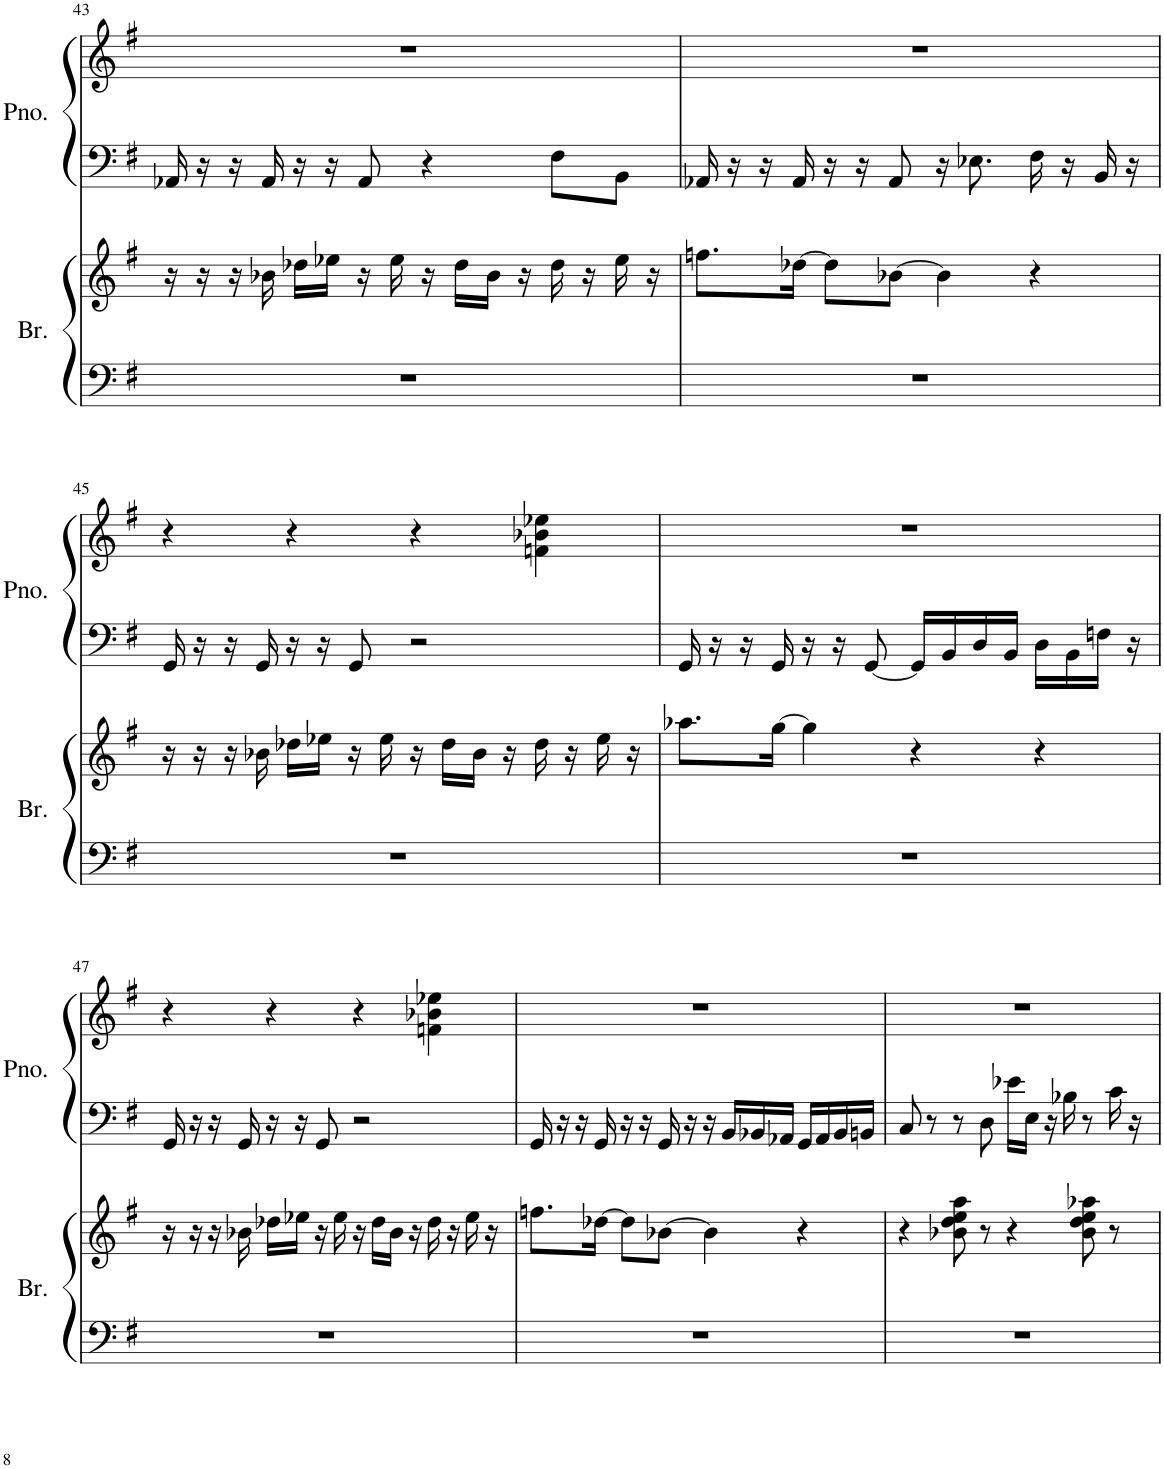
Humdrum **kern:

**kern	**kern	**kern	**kern
*part2	*part2	*part1	*part1
*staff4	*staff3	*staff2	*staff1
*I"Brass	*	*I"Piano	*
*I'Br.	*	*I'Pno.	*
!!LO:PB:g=z
*clefF4	*clefG2	*clefF4	*clefG2
*k[f#]	*k[f#]	*k[f#]	*k[f#]
*M4/4	*M4/4	*M4/4	*M4/4
=43	=43	=43	=43
1r	16r	16AA-X/	1r
.	16r	16r	.
.	16r	16r	.
.	16b-X\	16AA-/	.
.	16dd-X\LL	16r	.
.	16ee-X\JJ	16r	.
.	16r	8AA-/	.
.	16ee-\	.	.
.	16r	4r	.
.	16dd-\LL	.	.
.	16b-\JJ	.	.
.	16r	.	.
.	16dd-\	8F#\L	.
.	16r	.	.
.	16ee-\	8BB\J	.
.	16r	.	.
=44	=44	=44	=44
1r	8.ffn\L	16AA-X/	1r
.	.	16r	.
.	.	16r	.
.	[16dd-X\Jk	16AA-/	.
.	8dd-\L]	16r	.
.	.	16r	.
.	[8b-X\J	8AA-/	.
.	4b-\]	16r	.
.	.	8.E-X\	.
.	4r	16F#\	.
.	.	16r	.
.	.	16BB/	.
.	.	16r	.
!!LO:LB:g=z
=45	=45	=45	=45
1r	16r	16GG/	4r
.	16r	16r	.
.	16r	16r	.
.	16b-X\	16GG/	.
.	16dd-X\LL	16r	4r
.	16ee-X\JJ	16r	.
.	16r	8GG/	.
.	16ee-\	.	.
.	16r	2r	4r
.	16dd-\LL	.	.
.	16b-\JJ	.	.
.	16r	.	.
.	16dd-\	.	4fn\ 4b-X\ 4ee-X\
.	16r	.	.
.	16ee-\	.	.
.	16r	.	.
=46	=46	=46	=46
1r	8.aa-X\L	16GG/	1r
.	.	16r	.
.	.	16r	.
.	[16gg\Jk	16GG/	.
.	4gg\]	16r	.
.	.	16r	.
.	.	[8GG/	.
.	4r	16GG/LL]	.
.	.	16BB/	.
.	.	16D/	.
.	.	16BB/JJ	.
.	4r	16D\LL	.
.	.	16BB\	.
.	.	16Fn\JJ	.
.	.	16r	.
!!LO:LB:g=z
=47	=47	=47	=47
1r	16r	16GG/	4r
.	16r	16r	.
.	16r	16r	.
.	16b-X\	16GG/	.
.	16dd-X\LL	16r	4r
.	16ee-X\JJ	16r	.
.	16r	8GG/	.
.	16ee-\	.	.
.	16r	2r	4r
.	16dd-\LL	.	.
.	16b-\JJ	.	.
.	16r	.	.
.	16dd-\	.	4fn\ 4b-X\ 4ee-X\
.	16r	.	.
.	16ee-\	.	.
.	16r	.	.
=48	=48	=48	=48
1r	8.ffn\L	16GG/	1r
.	.	16r	.
.	.	16r	.
.	[16dd-X\Jk	16GG/	.
.	8dd-\L]	16r	.
.	.	16r	.
.	[8b-X\J	16GG/	.
.	.	16r	.
.	4b-\]	16r	.
.	.	16BB/LL	.
.	.	16BB-X/	.
.	.	16AA-X/JJ	.
.	4r	16GG/LL	.
.	.	16AA-/	.
.	.	16BB-/	.
.	.	16BBn/JJ	.
=49	=49	=49	=49
1r	4r	8C/	1r
.	.	8r	.
.	8b-X\ 8dd\ 8ee\ 8aa\	8r	.
.	8r	8D\	.
.	4r	16e-X\LL	.
.	.	16E\JJ	.
.	.	16r	.
.	.	16B-X\	.
.	8b-\ 8dd\ 8ee\ 8aa-X\	8r	.
.	8r	16c\	.
.	.	16r	.
=	=	=	=
*-	*-	*-	*-
